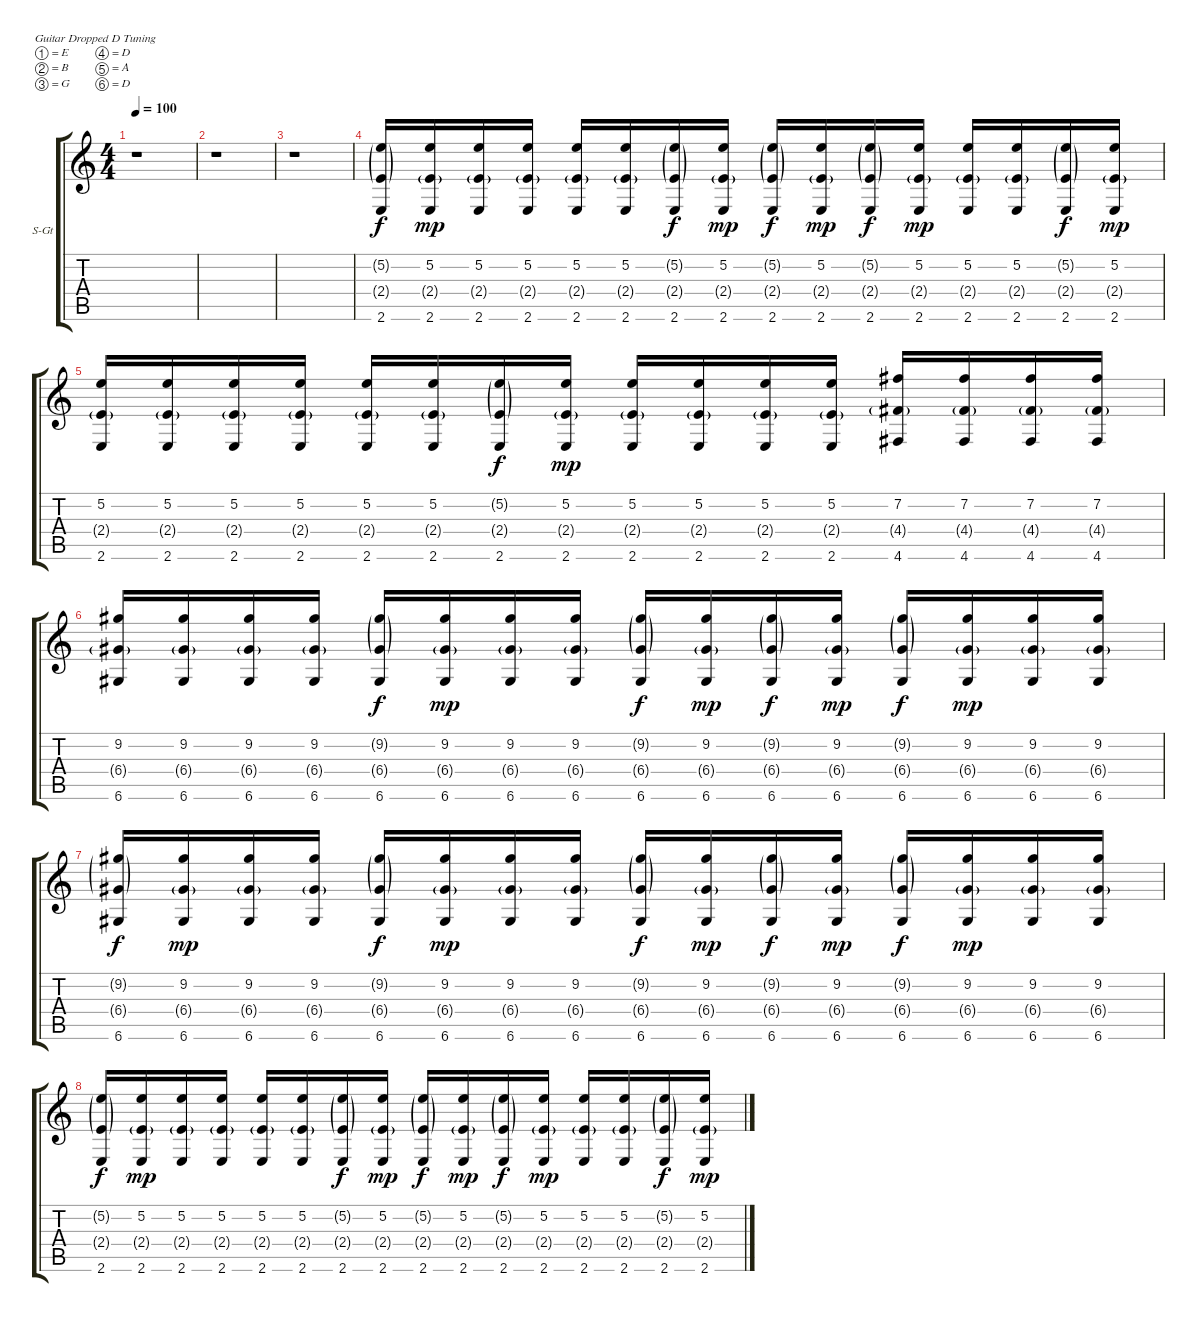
\bracketExtendMode groupsimilarinstruments
\firstSystemTrackNameOrientation horizontal
\otherSystemsTrackNameOrientation horizontal
\track ("Keyboard (Christian)" "S-Gt") {instrument lead2sawtooth}
\staff {score tabs}
\tuning (E4 B3 G3 D3 A2 D2)
\displaytranspose 12
\ts (4 4)
\tempo 100
\clef g2
\ks c
r.1{dy mp} |
r.1 |
r.1 |
(5.2{g} 2.4{g} 2.6).16{dy f} (5.2 2.4{g} 2.6).16{dy mp} (5.2 2.4{g} 2.6).16 (5.2 2.4{g} 2.6).16 (5.2 2.4{g} 2.6).16 (5.2 2.4{g} 2.6).16 (5.2{g} 2.4{g} 2.6).16{dy f} (5.2 2.4{g} 2.6).16{dy mp} (5.2{g} 2.4{g} 2.6).16{dy f} (5.2 2.4{g} 2.6).16{dy mp} (5.2{g} 2.4{g} 2.6).16{dy f} (5.2 2.4{g} 2.6).16{dy mp} (5.2 2.4{g} 2.6).16 (5.2 2.4{g} 2.6).16 (5.2{g} 2.4{g} 2.6).16{dy f} (5.2 2.4{g} 2.6).16{dy mp} |
(5.2 2.4{g} 2.6).16 (5.2 2.4{g} 2.6).16 (5.2 2.4{g} 2.6).16 (5.2 2.4{g} 2.6).16 (5.2 2.4{g} 2.6).16 (5.2 2.4{g} 2.6).16 (5.2{g} 2.4{g} 2.6).16{dy f} (5.2 2.4{g} 2.6).16{dy mp} (5.2 2.4{g} 2.6).16 (5.2 2.4{g} 2.6).16 (5.2 2.4{g} 2.6).16 (5.2 2.4{g} 2.6).16 (7.2 4.4{g} 4.6).16 (7.2 4.4{g} 4.6).16 (7.2 4.4{g} 4.6).16 (7.2 4.4{g} 4.6).16 |
(9.2 6.4{g} 6.6).16 (9.2 6.4{g} 6.6).16 (9.2 6.4{g} 6.6).16 (9.2 6.4{g} 6.6).16 (9.2{g} 6.4{g} 6.6).16{dy f} (9.2 6.4{g} 6.6).16{dy mp} (9.2 6.4{g} 6.6).16 (9.2 6.4{g} 6.6).16 (9.2{g} 6.4{g} 6.6).16{dy f} (9.2 6.4{g} 6.6).16{dy mp} (9.2{g} 6.4{g} 6.6).16{dy f} (9.2 6.4{g} 6.6).16{dy mp} (9.2{g} 6.4{g} 6.6).16{dy f} (9.2 6.4{g} 6.6).16{dy mp} (9.2 6.4{g} 6.6).16 (9.2 6.4{g} 6.6).16 |
(9.2{g} 6.4{g} 6.6).16{dy f} (9.2 6.4{g} 6.6).16{dy mp} (9.2 6.4{g} 6.6).16 (9.2 6.4{g} 6.6).16 (9.2{g} 6.4{g} 6.6).16{dy f} (9.2 6.4{g} 6.6).16{dy mp} (9.2 6.4{g} 6.6).16 (9.2 6.4{g} 6.6).16 (9.2{g} 6.4{g} 6.6).16{dy f} (9.2 6.4{g} 6.6).16{dy mp} (9.2{g} 6.4{g} 6.6).16{dy f} (9.2 6.4{g} 6.6).16{dy mp} (9.2{g} 6.4{g} 6.6).16{dy f} (9.2 6.4{g} 6.6).16{dy mp} (9.2 6.4{g} 6.6).16 (9.2 6.4{g} 6.6).16 |
(5.2{g} 2.4{g} 2.6).16{dy f} (5.2 2.4{g} 2.6).16{dy mp} (5.2 2.4{g} 2.6).16 (5.2 2.4{g} 2.6).16 (5.2 2.4{g} 2.6).16 (5.2 2.4{g} 2.6).16 (5.2{g} 2.4{g} 2.6).16{dy f} (5.2 2.4{g} 2.6).16{dy mp} (5.2{g} 2.4{g} 2.6).16{dy f} (5.2 2.4{g} 2.6).16{dy mp} (5.2{g} 2.4{g} 2.6).16{dy f} (5.2 2.4{g} 2.6).16{dy mp} (5.2 2.4{g} 2.6).16 (5.2 2.4{g} 2.6).16 (5.2{g} 2.4{g} 2.6).16{dy f} (5.2 2.4{g} 2.6).16{dy mp}
